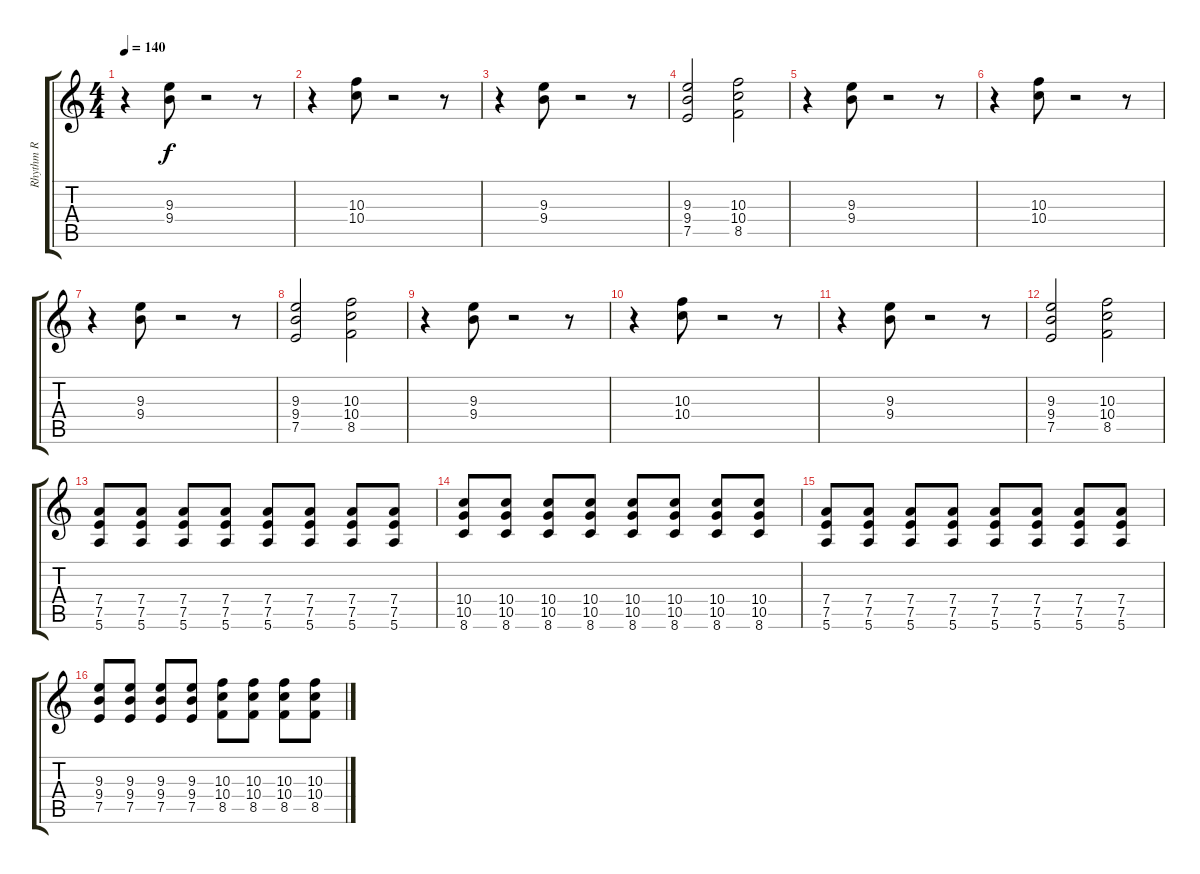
\track ("Rhythm R" "Rhythm R") {instrument distortionguitar}
\staff {score tabs}
\tuning (E4 B3 G3 D3 A2 E2) {hide}
\ts (4 4)
\tempo 140
\clef g2
\ks c
r.4{dy f} (9.3 9.4).8 r.2 r.8 |
r.4 (10.3 10.4).8 r.2 r.8 |
r.4 (9.3 9.4).8 r.2 r.8 |
(9.3 9.4 7.5).2 (10.3 10.4 8.5).2 |
r.4 (9.3 9.4).8 r.2 r.8 |
r.4 (10.3 10.4).8 r.2 r.8 |
r.4 (9.3 9.4).8 r.2 r.8 |
(9.3 9.4 7.5).2 (10.3 10.4 8.5).2 |
r.4 (9.3 9.4).8 r.2 r.8 |
r.4 (10.3 10.4).8 r.2 r.8 |
r.4 (9.3 9.4).8 r.2 r.8 |
(9.3 9.4 7.5).2 (10.3 10.4 8.5).2 |
(7.4 7.5 5.6).8 (7.4 7.5 5.6).8 (7.4 7.5 5.6).8 (7.4 7.5 5.6).8 (7.4 7.5 5.6).8 (7.4 7.5 5.6).8 (7.4 7.5 5.6).8 (7.4 7.5 5.6).8 |
(10.4 10.5 8.6).8 (10.4 10.5 8.6).8 (10.4 10.5 8.6).8 (10.4 10.5 8.6).8 (10.4 10.5 8.6).8 (10.4 10.5 8.6).8 (10.4 10.5 8.6).8 (10.4 10.5 8.6).8 |
(7.4 7.5 5.6).8 (7.4 7.5 5.6).8 (7.4 7.5 5.6).8 (7.4 7.5 5.6).8 (7.4 7.5 5.6).8 (7.4 7.5 5.6).8 (7.4 7.5 5.6).8 (7.4 7.5 5.6).8 |
(9.3 9.4 7.5).8 (9.3 9.4 7.5).8 (9.3 9.4 7.5).8 (9.3 9.4 7.5).8 (10.3 10.4 8.5).8 (10.3 10.4 8.5).8 (10.3 10.4 8.5).8 (10.3 10.4 8.5).8
